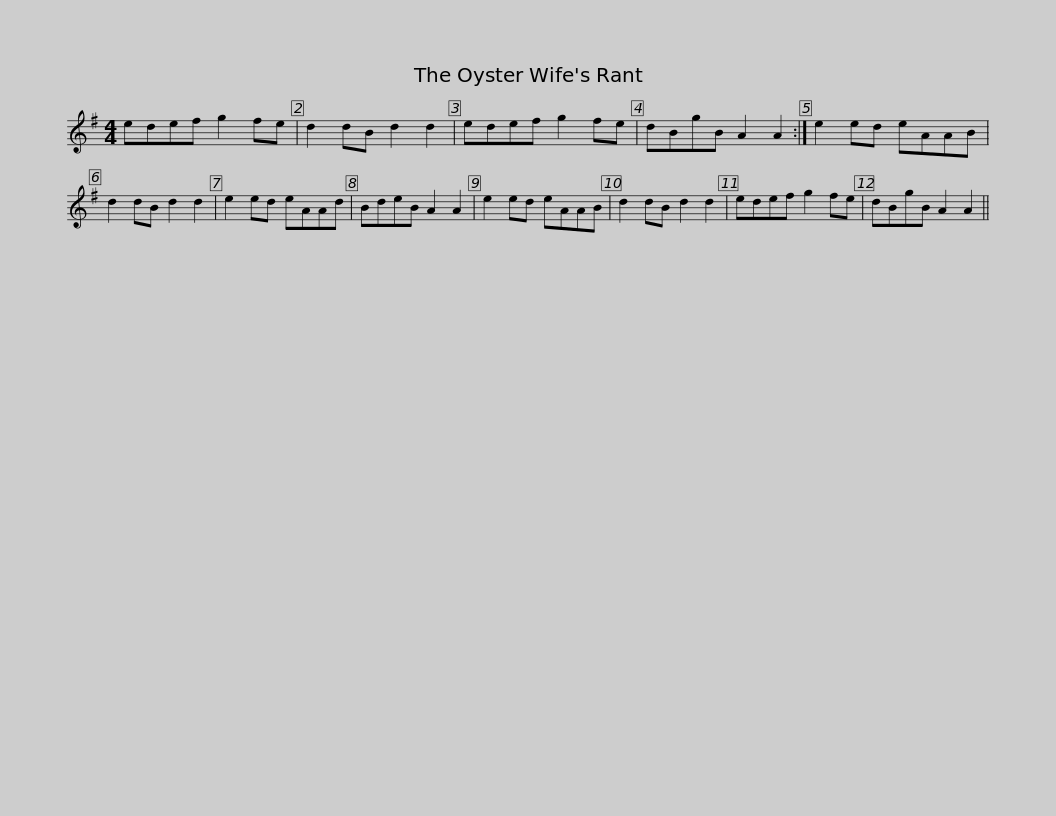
X:1
L:1/8
M:4/4
I:linebreak $
K:G
V:1 treble
V:1
 edef g2 fe | d2 dB d2 d2 | edef g2 fe | dBgB A2 A2 :| e2 ed eAAB | %5
 d2 dB d2 d2 | e2 ed eAAd |$ BdeB A2 A2 | e2 ed eAAB | d2 dB d2 d2 | %10
 edef g2 fe | dBgB A2 A2 || %12
